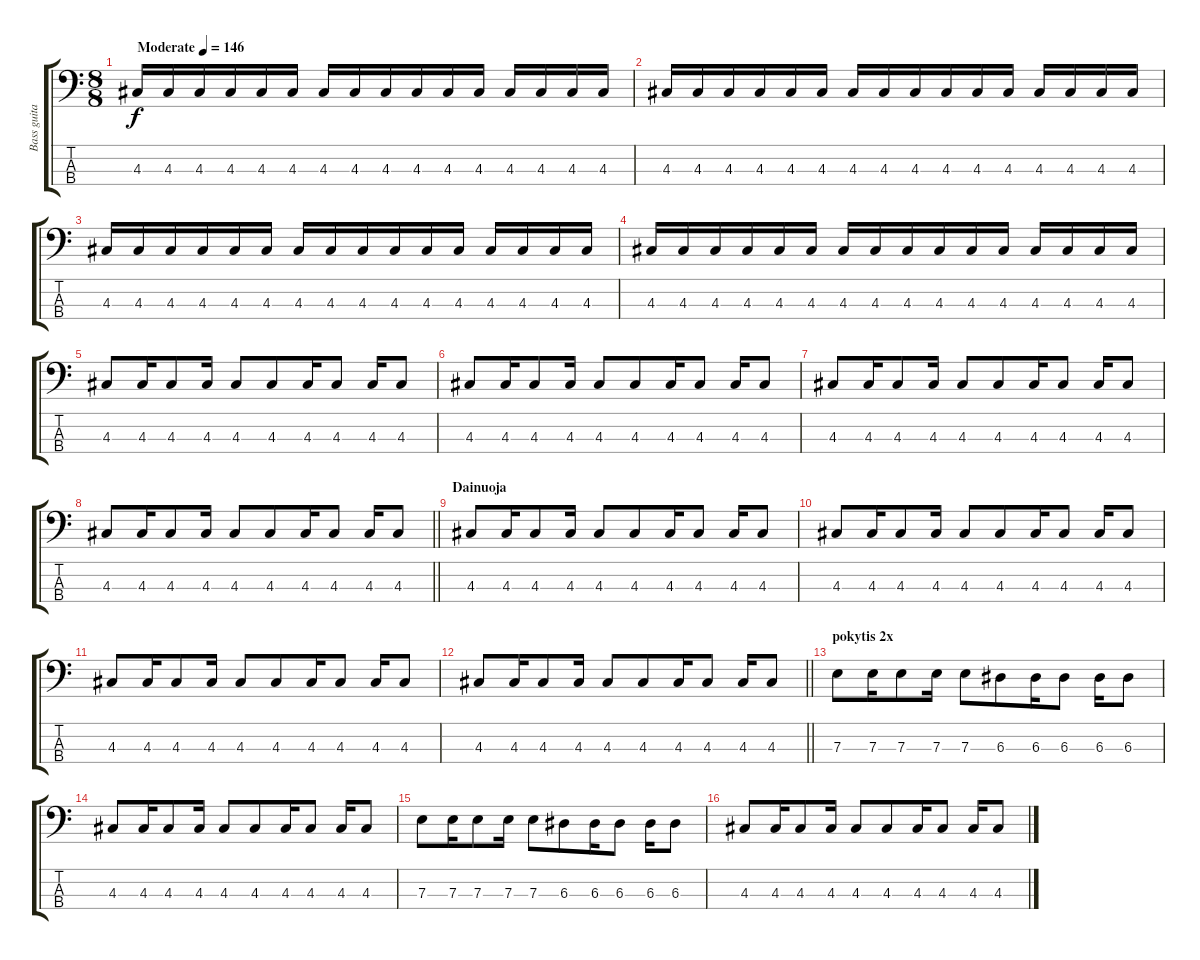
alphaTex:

\track ("Bass guitar" "Bass guita") {instrument electricbassfinger}
\staff {score tabs}
\tuning (G2 D2 A1 E1) {hide}
\ts (8 8)
\tempo (146 "Moderate")
\clef f4
\ks c
4.3.16{dy f instrument electricbassfinger} 4.3.16 4.3.16 4.3.16 4.3.16 4.3.16 4.3.16 4.3.16 4.3.16 4.3.16 4.3.16 4.3.16 4.3.16 4.3.16 4.3.16 4.3.16 |
4.3.16 4.3.16 4.3.16 4.3.16 4.3.16 4.3.16 4.3.16 4.3.16 4.3.16 4.3.16 4.3.16 4.3.16 4.3.16 4.3.16 4.3.16 4.3.16 |
4.3.16 4.3.16 4.3.16 4.3.16 4.3.16 4.3.16 4.3.16 4.3.16 4.3.16 4.3.16 4.3.16 4.3.16 4.3.16 4.3.16 4.3.16 4.3.16 |
4.3.16 4.3.16 4.3.16 4.3.16 4.3.16 4.3.16 4.3.16 4.3.16 4.3.16 4.3.16 4.3.16 4.3.16 4.3.16 4.3.16 4.3.16 4.3.16 |
4.3.8 4.3.16 4.3.8 4.3.16 4.3.8 4.3.8 4.3.16 4.3.8 4.3.16 4.3.8 |
4.3.8 4.3.16 4.3.8 4.3.16 4.3.8 4.3.8 4.3.16 4.3.8 4.3.16 4.3.8 |
4.3.8 4.3.16 4.3.8 4.3.16 4.3.8 4.3.8 4.3.16 4.3.8 4.3.16 4.3.8 |
\barLineRight lightlight
4.3.8 4.3.16 4.3.8 4.3.16 4.3.8 4.3.8 4.3.16 4.3.8 4.3.16 4.3.8 |
\section ("" "Dainuoja")
4.3.8 4.3.16 4.3.8 4.3.16 4.3.8 4.3.8 4.3.16 4.3.8 4.3.16 4.3.8 |
4.3.8 4.3.16 4.3.8 4.3.16 4.3.8 4.3.8 4.3.16 4.3.8 4.3.16 4.3.8 |
4.3.8 4.3.16 4.3.8 4.3.16 4.3.8 4.3.8 4.3.16 4.3.8 4.3.16 4.3.8 |
\barLineRight lightlight
4.3.8 4.3.16 4.3.8 4.3.16 4.3.8 4.3.8 4.3.16 4.3.8 4.3.16 4.3.8 |
\section ("" "pokytis 2x")
7.3.8 7.3.16 7.3.8 7.3.16 7.3.8 6.3.8 6.3.16 6.3.8 6.3.16 6.3.8 |
4.3.8 4.3.16 4.3.8 4.3.16 4.3.8 4.3.8 4.3.16 4.3.8 4.3.16 4.3.8 |
7.3.8 7.3.16 7.3.8 7.3.16 7.3.8 6.3.8 6.3.16 6.3.8 6.3.16 6.3.8 |
4.3.8 4.3.16 4.3.8 4.3.16 4.3.8 4.3.8 4.3.16 4.3.8 4.3.16 4.3.8
